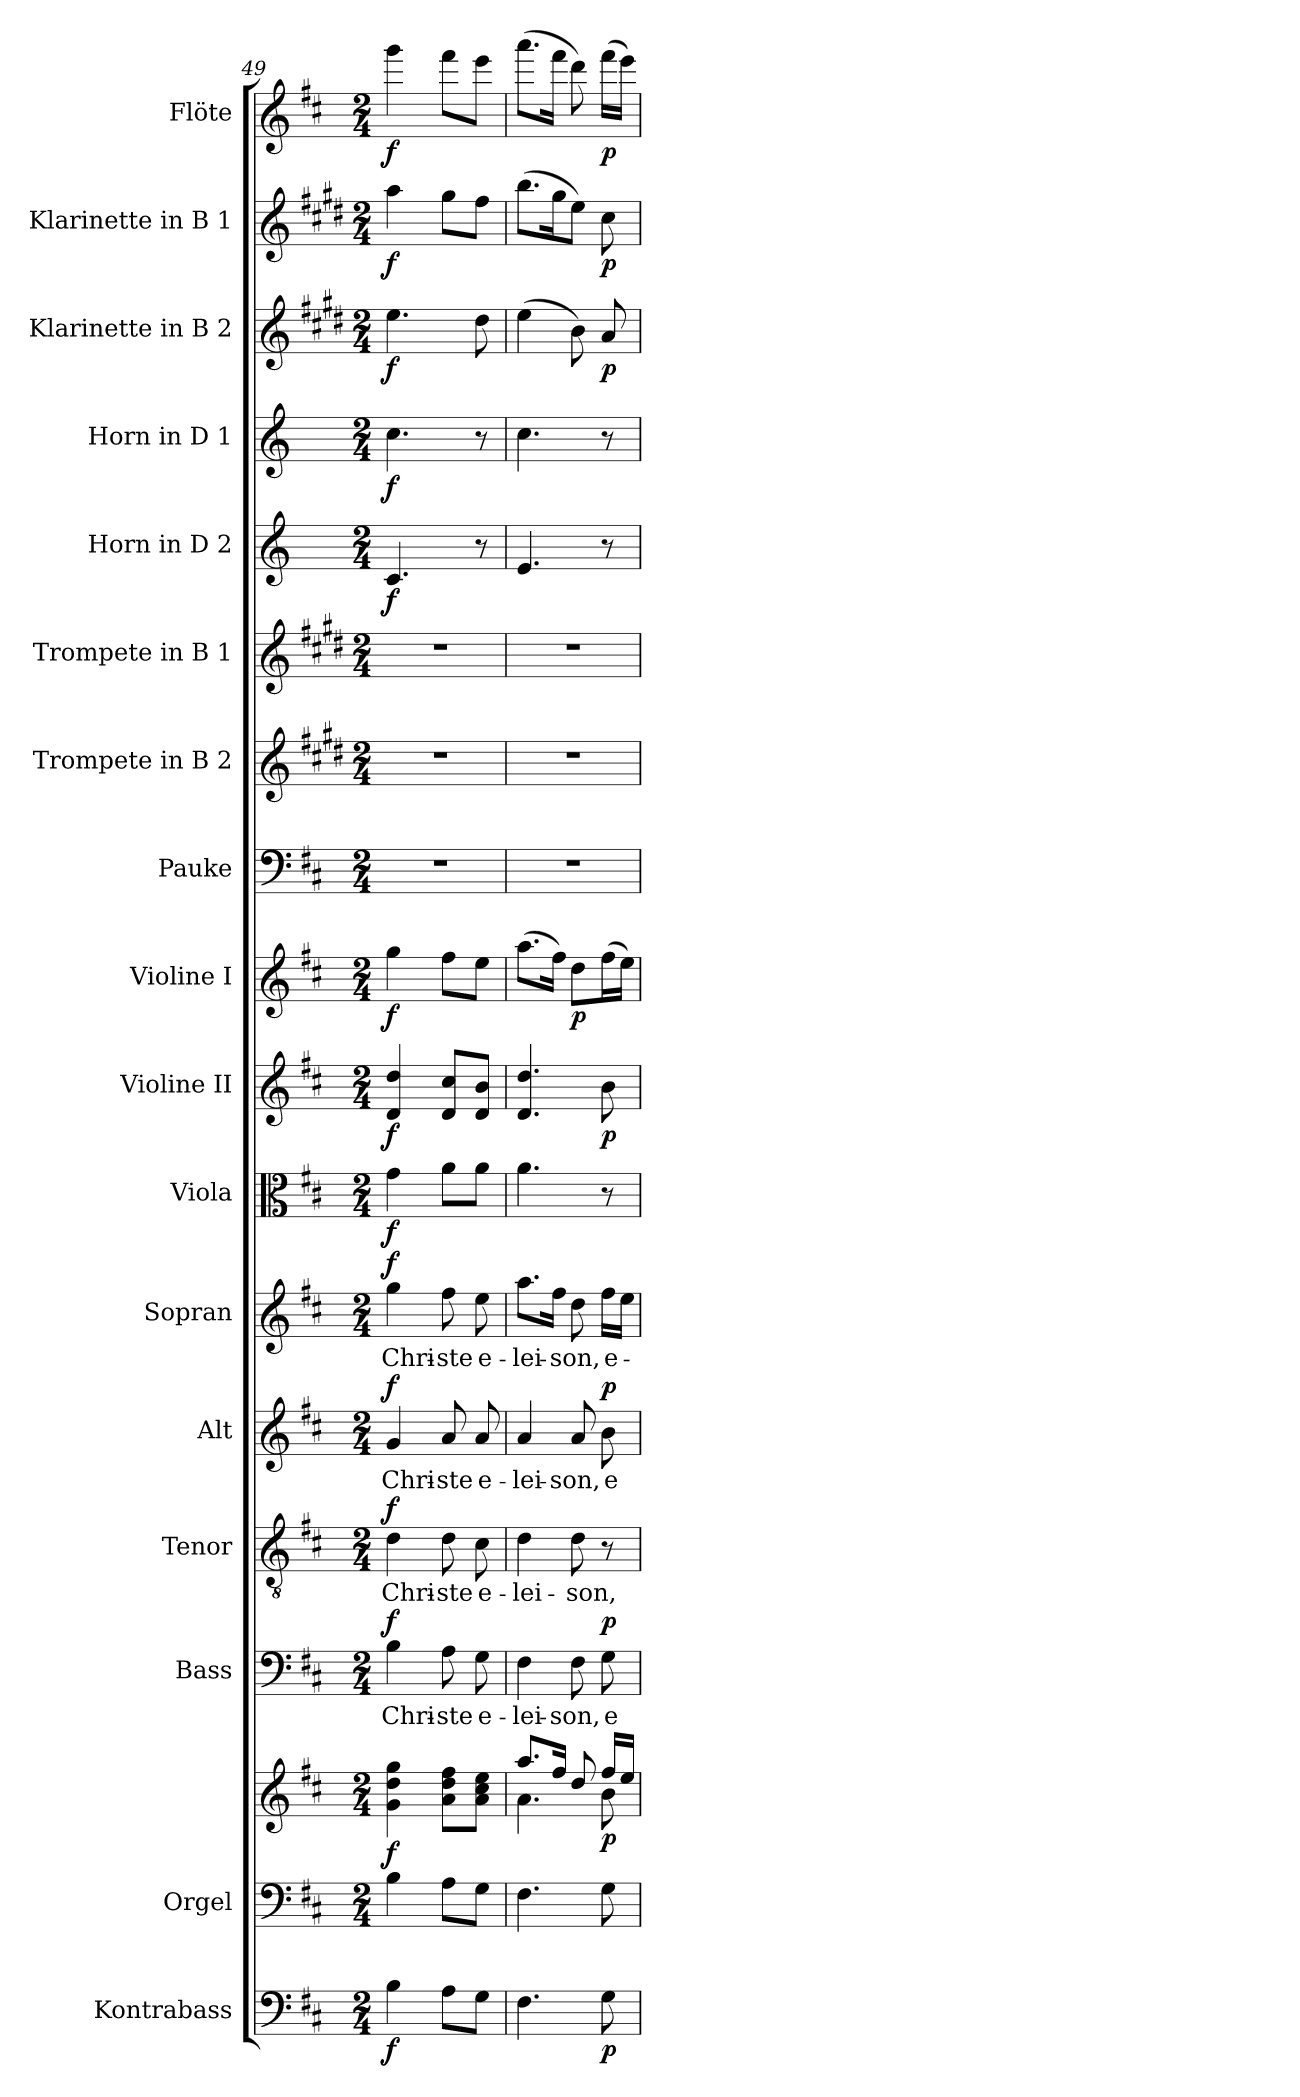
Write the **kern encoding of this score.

**kern	**dynam	**kern	**kern	**dynam	**kern	**text	**dynam	**kern	**text	**dynam	**kern	**text	**dynam	**kern	**text	**dynam	**kern	**dynam	**kern	**dynam	**kern	**dynam	**kern	**kern	**kern	**kern	**dynam	**kern	**dynam	**kern	**dynam	**kern	**dynam	**kern	**dynam
*part17	*part17	*part16	*part16	*part16	*part15	*part15	*part15	*part14	*part14	*part14	*part13	*part13	*part13	*part12	*part12	*part12	*part11	*part11	*part10	*part10	*part9	*part9	*part8	*part7	*part6	*part5	*part5	*part4	*part4	*part3	*part3	*part2	*part2	*part1	*part1
*staff18	*staff18	*staff17	*staff16	*staff16/17	*staff15	*staff15	*staff15	*staff14	*staff14	*staff14	*staff13	*staff13	*staff13	*staff12	*staff12	*staff12	*staff11	*staff11	*staff10	*staff10	*staff9	*staff9	*staff8	*staff7	*staff6	*staff5	*staff5	*staff4	*staff4	*staff3	*staff3	*staff2	*staff2	*staff1	*staff1
*I"Kontrabass	*	*I"Orgel	*	*	*I"Bass	*	*	*I"Tenor	*	*	*I"Alt	*	*	*I"Sopran	*	*	*I"Viola	*	*I"Violine II	*	*I"Violine I	*	*I"Pauke	*I"Trompete in B 2	*I"Trompete in B 1	*I"Horn in D 2	*	*I"Horn in D 1	*	*I"Klarinette in B 2	*	*I"Klarinette in B 1	*	*I"Flöte	*
*I'Kb.	*	*I'Org.	*	*	*I'B	*	*	*I'T	*	*	*I'A	*	*	*I'S	*	*	*I'Vla.	*	*I'Vl. II	*	*I'Vl. I	*	*I'Pk.	*I'Trp. 2	*I'Trp. 1	*I'Hrn. 2	*	*I'Hrn. 1	*	*I'Kl. 2	*	*I'Kl. 1	*	*I'Fl.	*
*clefF4	*	*clefF4	*clefG2	*	*clefF4	*	*	*clefGv2	*	*	*clefG2	*	*	*clefG2	*	*	*clefC3	*	*clefG2	*	*clefG2	*	*clefF4	*clefG2	*clefG2	*clefG2	*	*clefG2	*	*clefG2	*	*clefG2	*	*clefG2	*
*ITrd7c12	*	*	*	*	*	*	*	*	*	*	*	*	*	*	*	*	*	*	*	*	*	*	*	*ITrd1c2	*ITrd1c2	*ITrd-1c-2	*	*ITrd-1c-2	*	*ITrd1c2	*	*ITrd1c2	*	*	*
*k[f#c#]	*	*k[f#c#]	*k[f#c#]	*	*k[f#c#]	*	*	*k[f#c#]	*	*	*k[f#c#]	*	*	*k[f#c#]	*	*	*k[f#c#]	*	*k[f#c#]	*	*k[f#c#]	*	*k[f#c#]	*k[f#c#]	*k[f#c#]	*k[f#c#]	*	*k[f#c#]	*	*k[f#c#]	*	*k[f#c#]	*	*k[f#c#]	*
*D:	*	*D:	*D:	*	*D:	*	*	*D:	*	*	*D:	*	*	*D:	*	*	*D:	*	*D:	*	*D:	*	*D:	*D:	*D:	*D:	*	*D:	*	*D:	*	*D:	*	*D:	*
*M2/4	*	*M2/4	*M2/4	*	*M2/4	*	*	*M2/4	*	*	*M2/4	*	*	*M2/4	*	*	*M2/4	*	*M2/4	*	*M2/4	*	*M2/4	*M2/4	*M2/4	*M2/4	*	*M2/4	*	*M2/4	*	*M2/4	*	*M2/4	*
=49	=49	=49	=49	=49	=49	=49	=49	=49	=49	=49	=49	=49	=49	=49	=49	=49	=49	=49	=49	=49	=49	=49	=49	=49	=49	=49	=49	=49	=49	=49	=49	=49	=49	=49	=49
!	!LO:DY:b	!	!	!LO:DY:b	!	!LO:LY:b	!LO:DY:a	!	!LO:LY:b	!LO:DY:a	!	!LO:LY:b	!LO:DY:a	!	!LO:LY:b	!LO:DY:a	!	!LO:DY:b	!	!LO:DY:b	!	!LO:DY:b	!	!	!	!	!LO:DY:b	!	!LO:DY:b	!	!LO:DY:b	!	!LO:DY:b	!	!LO:DY:b
4BB\	f	4B\	4g\ 4dd\ 4gg\	f	4B\	Chri-	f	4d\	Chri-	f	4g/	Chri-	f	4gg\	Chri-	f	4g\	f	4d/ 4dd/	f	4gg\	f	2r	2r	2r	4.d/	f	4.dd\	f	4.dd\	f	4gg\	f	4ggg\	f
!	!	!	!	!	!	!LO:LY:b	!	!	!LO:LY:b	!	!	!LO:LY:b	!	!	!LO:LY:b	!	!	!	!	!	!	!	!	!	!	!	!	!	!	!	!	!	!	!	!
8AA\L	.	8A\L	8a\ 8dd\ 8ff#\L	.	8A\	-ste	.	8d\	-ste	.	8a/	-ste	.	8ff#\	-ste	.	8a\L	.	8d/ 8cc#/L	.	8ff#\L	.	.	.	.	.	.	.	.	.	.	8ff#\L	.	8fff#\L	.
!	!	!	!	!	!	!LO:LY:b	!	!	!LO:LY:b	!	!	!LO:LY:b	!	!	!LO:LY:b	!	!	!	!	!	!	!	!	!	!	!	!	!	!	!	!	!	!	!	!
8GG\J	.	8G\J	8a\ 8cc#\ 8ee\J	.	8G\	e-	.	8c#\	e-	.	8a/	e-	.	8ee\	e-	.	8a\J	.	8d/ 8b/J	.	8ee\J	.	.	.	.	8r	.	8r	.	8cc#\	.	8ee\J	.	8eee\J	.
=50	=50	=50	=50	=50	=50	=50	=50	=50	=50	=50	=50	=50	=50	=50	=50	=50	=50	=50	=50	=50	=50	=50	=50	=50	=50	=50	=50	=50	=50	=50	=50	=50	=50	=50	=50
*	*	*	*^	*	*	*	*	*	*	*	*	*	*	*	*	*	*	*	*	*	*	*	*	*	*	*	*	*	*	*	*	*	*	*	*
!	!	!	!	!	!	!	!LO:LY:b	!	!	!LO:LY:b	!	!	!LO:LY:b	!	!	!LO:LY:b	!	!	!	!	!	!	!	!	!	!	!	!	!	!	!	!	!	!	!	!
4.FF#\	.	4.F#\	8.aa/L	4.a\	.	4F#\	-lei-	.	4d\	-lei-	.	4a/	-lei-	.	8.aa\L	-lei-	.	4.a\	.	4.d/ 4.dd/	.	(>8.aa\L	.	2r	2r	2r	4.f#/	.	4.dd\	.	(>4dd\	.	(>8.aa\L	.	(>8.aaa\L	.
.	.	.	16ff#/Jk	.	.	.	.	.	.	.	.	.	.	.	16ff#\Jk	.	.	.	.	.	.	16ff#\Jk)	.	.	.	.	.	.	.	.	.	.	16ff#\k	.	16fff#\Jk	.
!	!	!	!	!	!	!	!LO:LY:b	!	!	!LO:LY:b	!	!	!LO:LY:b	!	!	!LO:LY:b	!	!	!	!	!	!	!LO:DY:b	!	!	!	!	!	!	!	!	!	!	!	!	!
.	.	.	8dd/	.	.	8F#\	-son,	.	8d\	-son,	.	8a/	-son,	.	8dd\	-son,	.	.	.	.	.	8dd\L	p	.	.	.	.	.	.	.	8a\)	.	8dd\J)	.	8ddd\)	.
!	!LO:DY:b	!	!	!	!LO:DY:b	!	!LO:LY:b	!LO:DY:a	!	!	!	!	!LO:LY:b	!LO:DY:a	!	!LO:LY:b	!	!	!	!	!LO:DY:b	!	!	!	!	!	!	!	!	!	!	!LO:DY:b	!	!LO:DY:b	!	!LO:DY:b
8GG\	p	8G\	16ff#/LL	8b\	p	8G\	e-	p	8r	.	.	8b\	e-	p	16ff#\LL	e-	.	8r	.	8b\	p	(>16ff#\L	.	.	.	.	8r	.	8r	.	8g/	p	8b\	p	(>16fff#\LL	p
.	.	.	16ee/JJ	.	.	.	.	.	.	.	.	.	.	.	16ee\JJ	.	.	.	.	.	.	16ee\JJ)	.	.	.	.	.	.	.	.	.	.	.	.	16eee\JJ)	.
*	*	*	*v	*v	*	*	*	*	*	*	*	*	*	*	*	*	*	*	*	*	*	*	*	*	*	*	*	*	*	*	*	*	*	*	*	*
=	=	=	=	=	=	=	=	=	=	=	=	=	=	=	=	=	=	=	=	=	=	=	=	=	=	=	=	=	=	=	=	=	=	=	=
*-	*-	*-	*-	*-	*-	*-	*-	*-	*-	*-	*-	*-	*-	*-	*-	*-	*-	*-	*-	*-	*-	*-	*-	*-	*-	*-	*-	*-	*-	*-	*-	*-	*-	*-	*-
